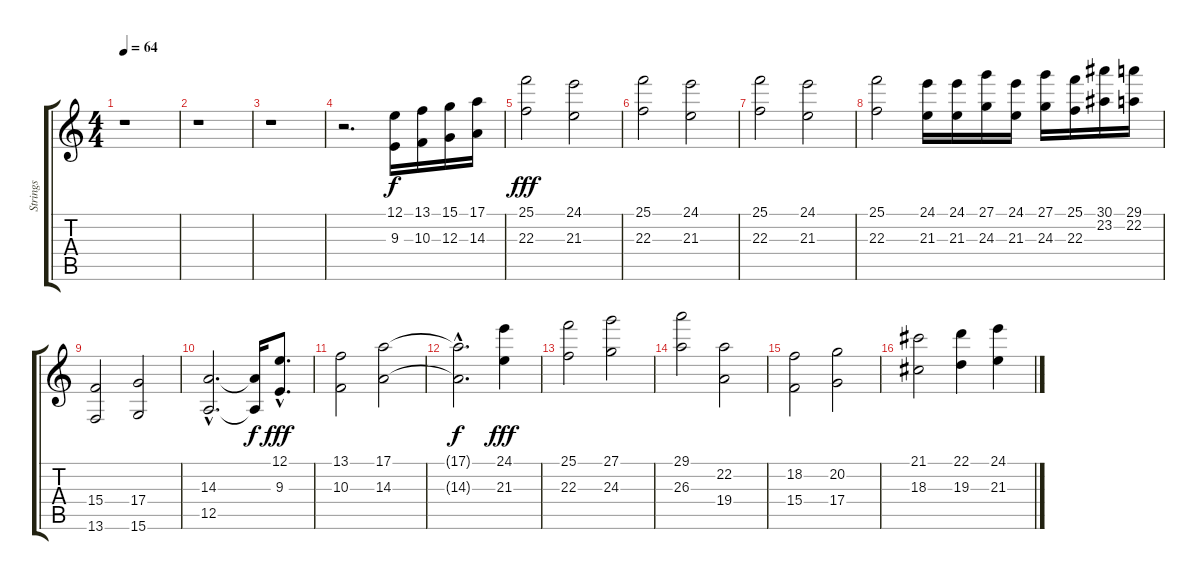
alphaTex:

\track ("Strings" "Strings") {instrument stringensemble1}
\staff {score tabs}
\tuning (E4 B3 G3 D3 A2 E2) {hide}
\ts (4 4)
\tempo 64
\clef g2
\ks c
r.1{dy fff} |
r.1 |
r.1 |
r.2{d} (12.1 9.3).16{dy f} (13.1 10.3).16 (15.1 12.3).16 (17.1 14.3).16 |
(25.1 22.3).2{dy fff} (24.1 21.3).2 |
(25.1 22.3).2 (24.1 21.3).2 |
(25.1 22.3).2 (24.1 21.3).2 |
(25.1 22.3).2 (24.1 21.3).16 (24.1 21.3).16 (27.1 24.3).16 (24.1 21.3).16 (27.1 24.3).16 (25.1 22.3).16 (30.1 23.2).16 (29.1 22.2).16 |
(15.4 13.6).2 (17.4 15.6).2 |
(14.3{hac} 12.5{hac}).2{d} (14.3{t} 12.5{t}).16{dy f} (12.1{hac} 9.3{hac}).8{d dy fff} |
(13.1 10.3).2 (17.1 14.3).2 |
(17.1{hac t} 14.3{hac t}).2{d dy f} (24.1 21.3).4{dy fff} |
(25.1 22.3).2 (27.1 24.3).2 |
(29.1 26.3).2 (22.2 19.4).2 |
(18.2 15.4).2 (20.2 17.4).2 |
(21.1 18.3).2 (22.1 19.3).4 (24.1 21.3).4
